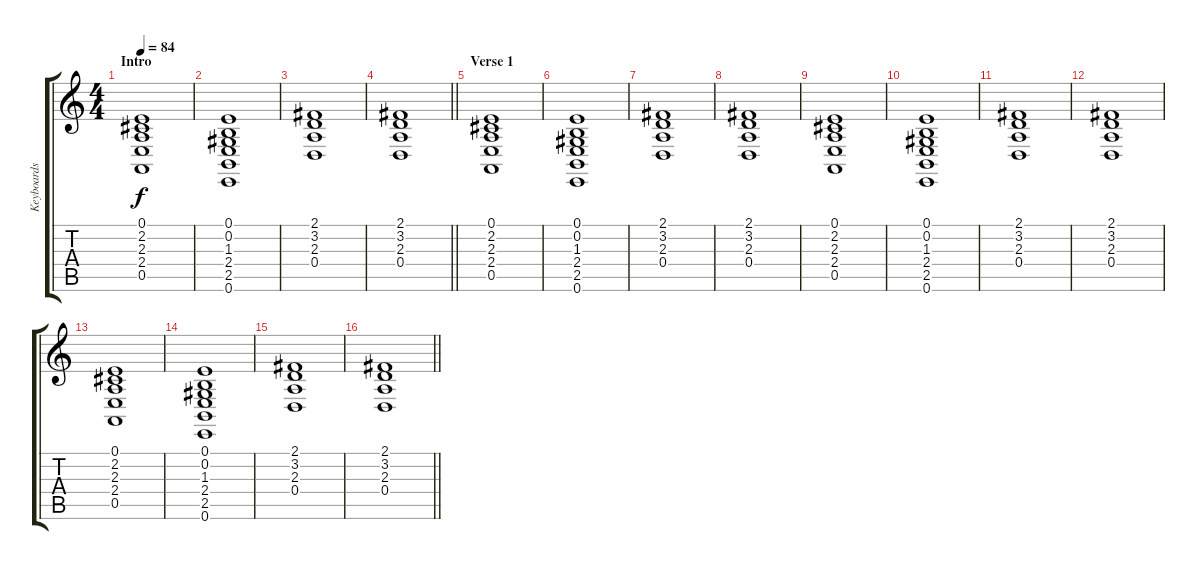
\track ("Keyboards 1" "Keyboards ") {instrument stringensemble1}
\staff {score tabs}
\tuning (E4 B3 G3 D3 A2 E2) {hide}
\ts (4 4)
\section ("" "Intro")
\tempo 84
\clef g2
\ks c
(0.1 2.2 2.3 2.4 0.5).1{dy f instrument stringensemble1} |
(0.1 0.2 1.3 2.4 2.5 0.6).1 |
(2.1 3.2 2.3 0.4).1 |
\barLineRight lightlight
(2.1 3.2 2.3 0.4).1 |
\section ("" "Verse 1")
(0.1 2.2 2.3 2.4 0.5).1 |
(0.1 0.2 1.3 2.4 2.5 0.6).1 |
(2.1 3.2 2.3 0.4).1 |
(2.1 3.2 2.3 0.4).1 |
(0.1 2.2 2.3 2.4 0.5).1 |
(0.1 0.2 1.3 2.4 2.5 0.6).1 |
(2.1 3.2 2.3 0.4).1 |
(2.1 3.2 2.3 0.4).1 |
(0.1 2.2 2.3 2.4 0.5).1 |
(0.1 0.2 1.3 2.4 2.5 0.6).1 |
(2.1 3.2 2.3 0.4).1 |
\barLineRight lightlight
(2.1 3.2 2.3 0.4).1
